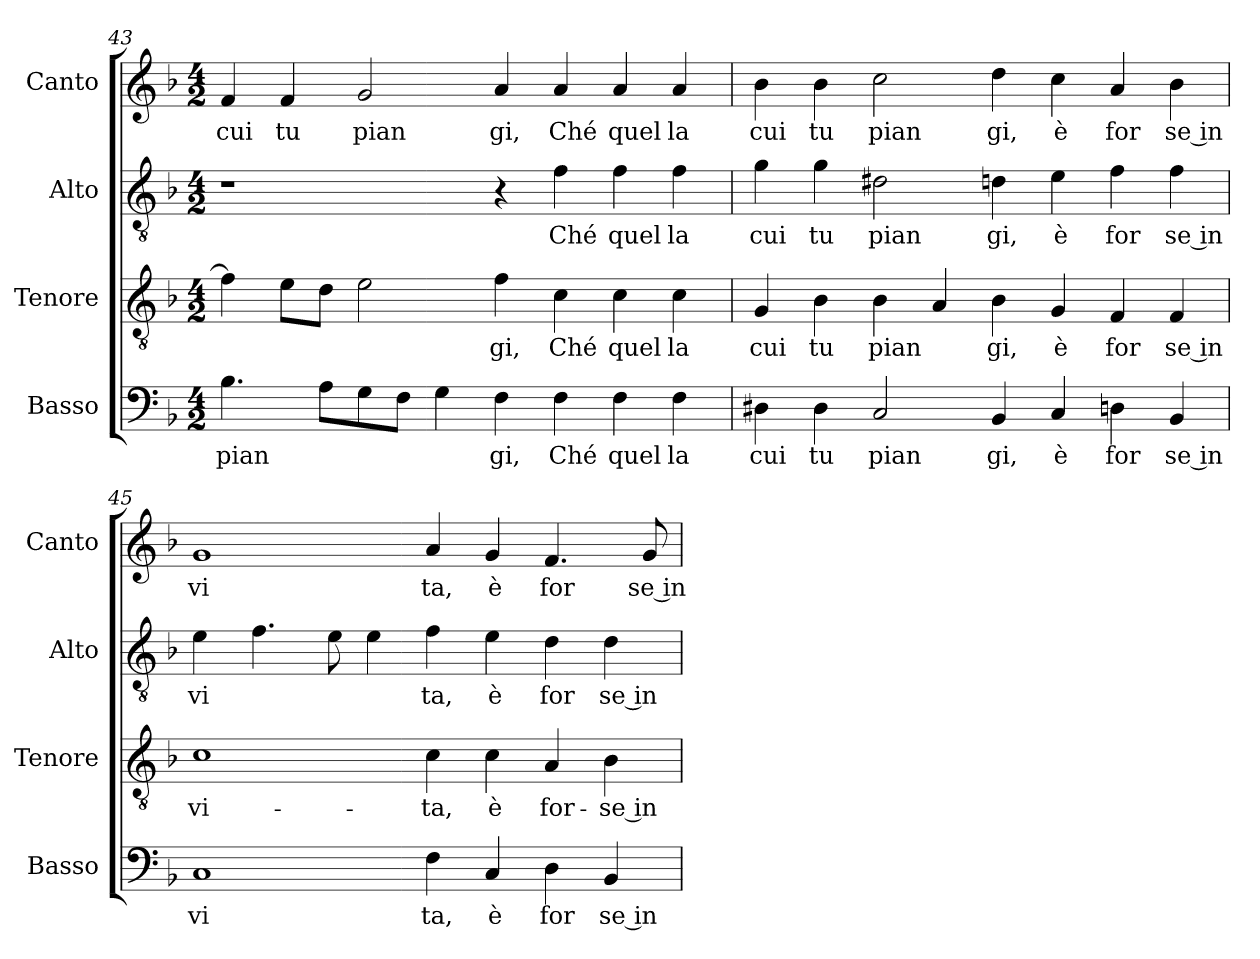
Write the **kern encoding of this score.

**kern	**text	**kern	**text	**kern	**text	**kern	**text
*part4	*part4	*part3	*part3	*part2	*part2	*part1	*part1
*staff4	*staff4	*staff3	*staff3	*staff2	*staff2	*staff1	*staff1
*I"Basso	*	*I"Tenore	*	*I"Alto	*	*I"Canto	*
*I'Basso	*	*I'Tenore	*	*I'Alto	*	*I'Canto	*
*clefF4	*	*clefGv2	*	*clefGv2	*	*clefG2	*
*ITrd-3c-5	*	*	*	*ITrd-3c-5	*	*ITrd-3c-5	*
*k[b-e-]	*	*k[b-]	*	*k[b-e-]	*	*k[b-e-]	*
*B-:	*	*F:	*	*B-:	*	*B-:	*
*M4/2	*	*M4/2	*	*M4/2	*	*M4/2	*
=43	=43	=43	=43	=43	=43	=43	=43
!	!LO:LY:b	!	!	!	!	!	!LO:LY:b:cj
4.e-\	pian	4f\]	.	1r	.	4b-/	cui
!	!	!	!	!	!	!	!LO:LY:b:cj
.	.	8e\L	.	.	.	4b-/	tu
8d\L	.	8d\J	.	.	.	.	.
!	!	!	!	!	!	!	!LO:LY:b:cj
8c\	.	2e\	.	.	.	2cc/	pian
8B-\J	.	.	.	.	.	.	.
4c\	.	.	.	.	.	.	.
!	!LO:LY:b:cj	!	!LO:LY:b:cj	!	!	!	!LO:LY:b:cj
4B-\	gi,	4f\	gi,	4r	.	4dd/	gi,
!	!LO:LY:b:cj	!	!LO:LY:b:cj	!	!LO:LY:b:cj	!	!LO:LY:b:cj
4B-\	Ché	4c\	Ché	4b-\	Ché	4dd/	Ché
!	!LO:LY:b:cj	!	!LO:LY:b:cj	!	!LO:LY:b:cj	!	!LO:LY:b:cj
4B-\	quel	4c\	quel	4b-\	quel	4dd/	quel
!	!LO:LY:b:cj	!	!LO:LY:b:cj	!	!LO:LY:b:cj	!	!LO:LY:b:cj
4B-\	la	4c\	la	4b-\	la	4dd/	la
=44	=44	=44	=44	=44	=44	=44	=44
!	!LO:LY:b:cj	!	!LO:LY:b:cj	!	!LO:LY:b:cj	!	!LO:LY:b:cj
4G#X\	cui	4G/	cui	4cc\	cui	4ee-\	cui
!	!LO:LY:b:cj	!	!LO:LY:b:cj	!	!LO:LY:b:cj	!	!LO:LY:b:cj
4G#\	tu	4B-\	tu	4cc\	tu	4ee-\	tu
!	!LO:LY:b:cj	!	!LO:LY:b	!	!LO:LY:b:cj	!	!LO:LY:b:cj
2F/	pian	4B-\	pian	2g#X\	pian	2ff\	pian
.	.	4A/	.	.	.	.	.
!	!LO:LY:b:cj	!	!LO:LY:b:cj	!	!LO:LY:b:cj	!	!LO:LY:b:cj
4E-/	gi,	4B-\	gi,	4g\	gi,	4gg\	gi,
!	!LO:LY:b:cj	!	!LO:LY:b:cj	!	!LO:LY:b:cj	!	!LO:LY:b:cj
4F/	è	4G/	è	4a\	è	4ff\	è
!	!LO:LY:b:cj	!	!LO:LY:b:cj	!	!LO:LY:b:cj	!	!LO:LY:b:cj
4G\	for	4F/	for	4b-\	for	4dd/	for
!	!LO:LY:b:rj	!	!LO:LY:b:rj	!	!LO:LY:b:rj	!	!LO:LY:b:rj
4E-/	se in	4F/	se in	4b-\)	se in	(<4ee-\	se in
!!LO:LB:g=z
=45	=45	=45	=45	=45	=45	=45	=45
!	!LO:LY:b:cj	!	!LO:LY:b:cj	!	!LO:LY:b:cj	!	!LO:LY:b:cj
1F	vi	1c	vi-	4a\	vi	1cc	vi
.	.	.	.	4.b-\	.	.	.
.	.	.	.	8a\	.	.	.
.	.	.	.	4a\	.	.	.
!	!LO:LY:b:cj	!	!LO:LY:b:cj	!	!LO:LY:b:cj	!	!LO:LY:b:cj
4B-\	ta,	4c\	-ta,	4b-\	ta,	4dd/	ta,
!	!LO:LY:b:cj	!	!LO:LY:b:cj	!	!LO:LY:b:cj	!	!LO:LY:b:cj
4F/	è	4c\	è	4a\	è	4cc/	è
!	!LO:LY:b:cj	!	!LO:LY:b:cj	!	!LO:LY:b:cj	!	!LO:LY:b:cj
4G\	for	4A/	for-	4g\	for	4.b-/	for
!	!LO:LY:b:rj	!	!LO:LY:b:rj	!	!LO:LY:b:rj	!	!
4E-/	se in	4B-\	-se in	4g\	se in	.	.
!	!	!	!	!	!	!	!LO:LY:b:rj
.	.	.	.	.	.	8cc/	se in
=	=	=	=	=	=	=	=
*-	*-	*-	*-	*-	*-	*-	*-
